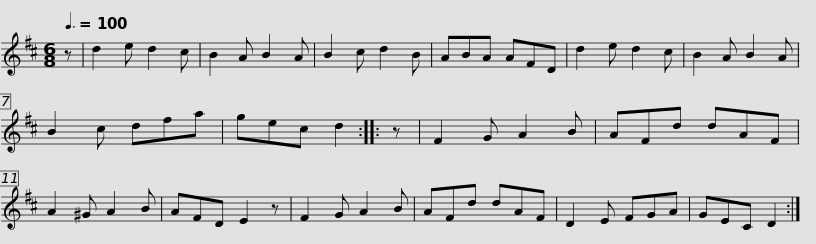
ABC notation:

X:1
L:1/8
Q:3/8=100
M:6/8
I:linebreak $
K:D
V:1 treble
V:1
 z | d2 e d2 c | B2 A B2 A | B2 c d2 B | ABA AFD | %5
 d2 e d2 c | B2 A B2 A | B2 c dfa | gec d2 :: z |$ %10
 F2 G A2 B | AFd dAF | A2 ^G A2 B | AFD E2 z | F2 G A2 B | %15
 AFd dAF | D2 E FGA | GEC D2 :| %18
